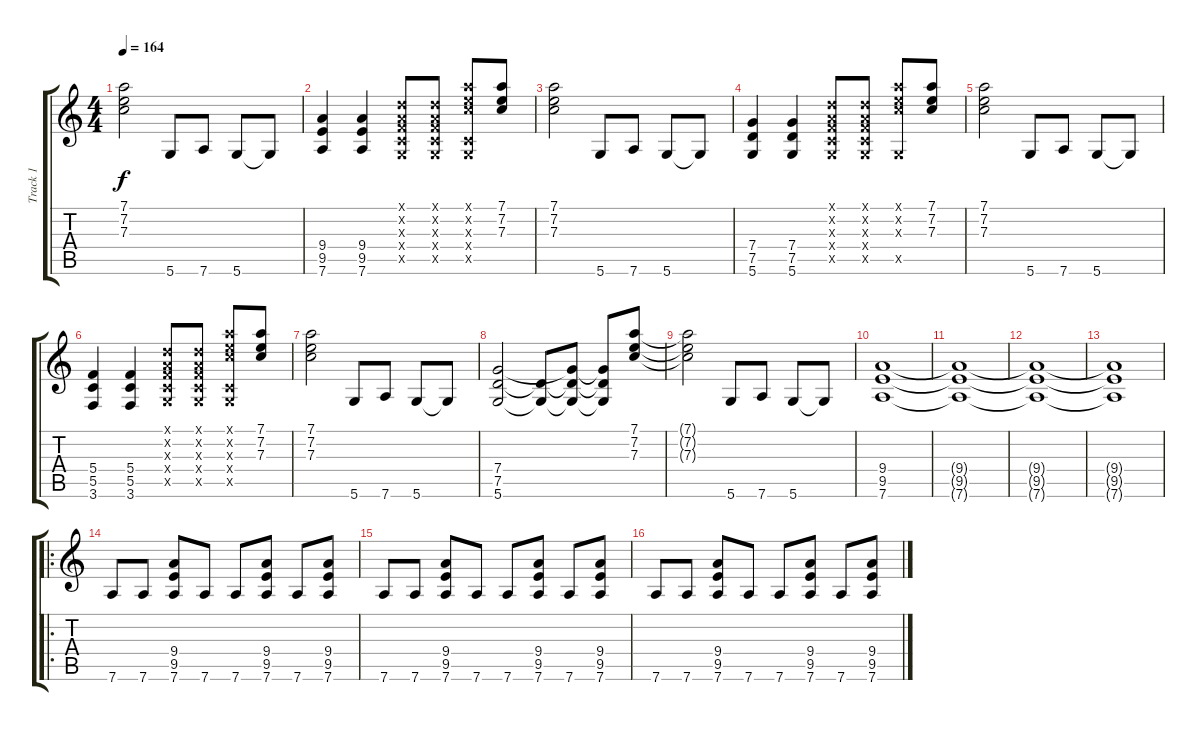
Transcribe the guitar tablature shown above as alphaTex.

\track ("Track 1" "Track 1") {instrument distortionguitar}
\staff {score tabs}
\tuning (D4 A3 F3 C3 G2 D2) {hide}
\ts (4 4)
\tempo 164
\clef g2
\ks c
(7.1{t} 7.2{t} 7.3{t}).2{dy f} 5.6.8 7.6.8 5.6.8 5.6{t}.8 |
(9.4 9.5 7.6).4 (9.4 9.5 7.6).4 (0.1{x} 0.2{x} 0.3{x} 0.4{x} 0.5{x}).8 (0.1{x} 0.2{x} 0.3{x} 0.4{x} 0.5{x}).8 (7.1{x} 7.2{x} 7.3{x} 0.4{x} 0.5{x}).8 (7.1 7.2 7.3).8 |
(7.1 7.2 7.3).2 5.6.8 7.6.8 5.6.8 5.6{t}.8 |
(7.4 7.5 5.6).4 (7.4 7.5 5.6).4 (0.1{x} 0.2{x} 0.3{x} 0.4{x} 0.5{x}).8 (0.1{x} 0.2{x} 0.3{x} 0.4{x} 0.5{x}).8 (7.1{x} 7.2{x} 7.3{x} 0.5{x}).8 (7.1 7.2 7.3).8 |
(7.1 7.2 7.3).2 5.6.8 7.6.8 5.6.8 5.6{t}.8 |
(5.4 5.5 3.6).4 (5.4 5.5 3.6).4 (0.1{x} 0.2{x} 0.3{x} 0.4{x} 0.5{x}).8 (0.1{x} 0.2{x} 0.3{x} 0.4{x} 0.5{x}).8 (7.1{x} 7.2{x} 7.3{x} 0.4{x} 0.5{x}).8 (7.1 7.2 7.3).8 |
(7.1 7.2 7.3).2 5.6.8 7.6.8 5.6.8 5.6{t}.8 |
(7.4 7.5 5.6).2 (7.5{t} 5.6{t}).8 (7.4{t} 7.5{t} 5.6{t}).8 (7.4{t} 7.5{t} 5.6{t}).8 (7.1 7.2 7.3).8 |
(7.1{t} 7.2{t} 7.3{t}).2 5.6.8 7.6.8 5.6.8 5.6{t}.8 |
(9.4 9.5 7.6).1 |
(9.4{t} 9.5{t} 7.6{t}).1 |
(9.4{t} 9.5{t} 7.6{t}).1 |
(9.4{t} 9.5{t} 7.6{t}).1 |
\ro
7.6.8 7.6.8 (9.4 9.5 7.6).8 7.6.8 7.6.8 (9.4 9.5 7.6).8 7.6.8 (9.4 9.5 7.6).8 |
7.6.8 7.6.8 (9.4 9.5 7.6).8 7.6.8 7.6.8 (9.4 9.5 7.6).8 7.6.8 (9.4 9.5 7.6).8 |
7.6.8 7.6.8 (9.4 9.5 7.6).8 7.6.8 7.6.8 (9.4 9.5 7.6).8 7.6.8 (9.4 9.5 7.6).8
